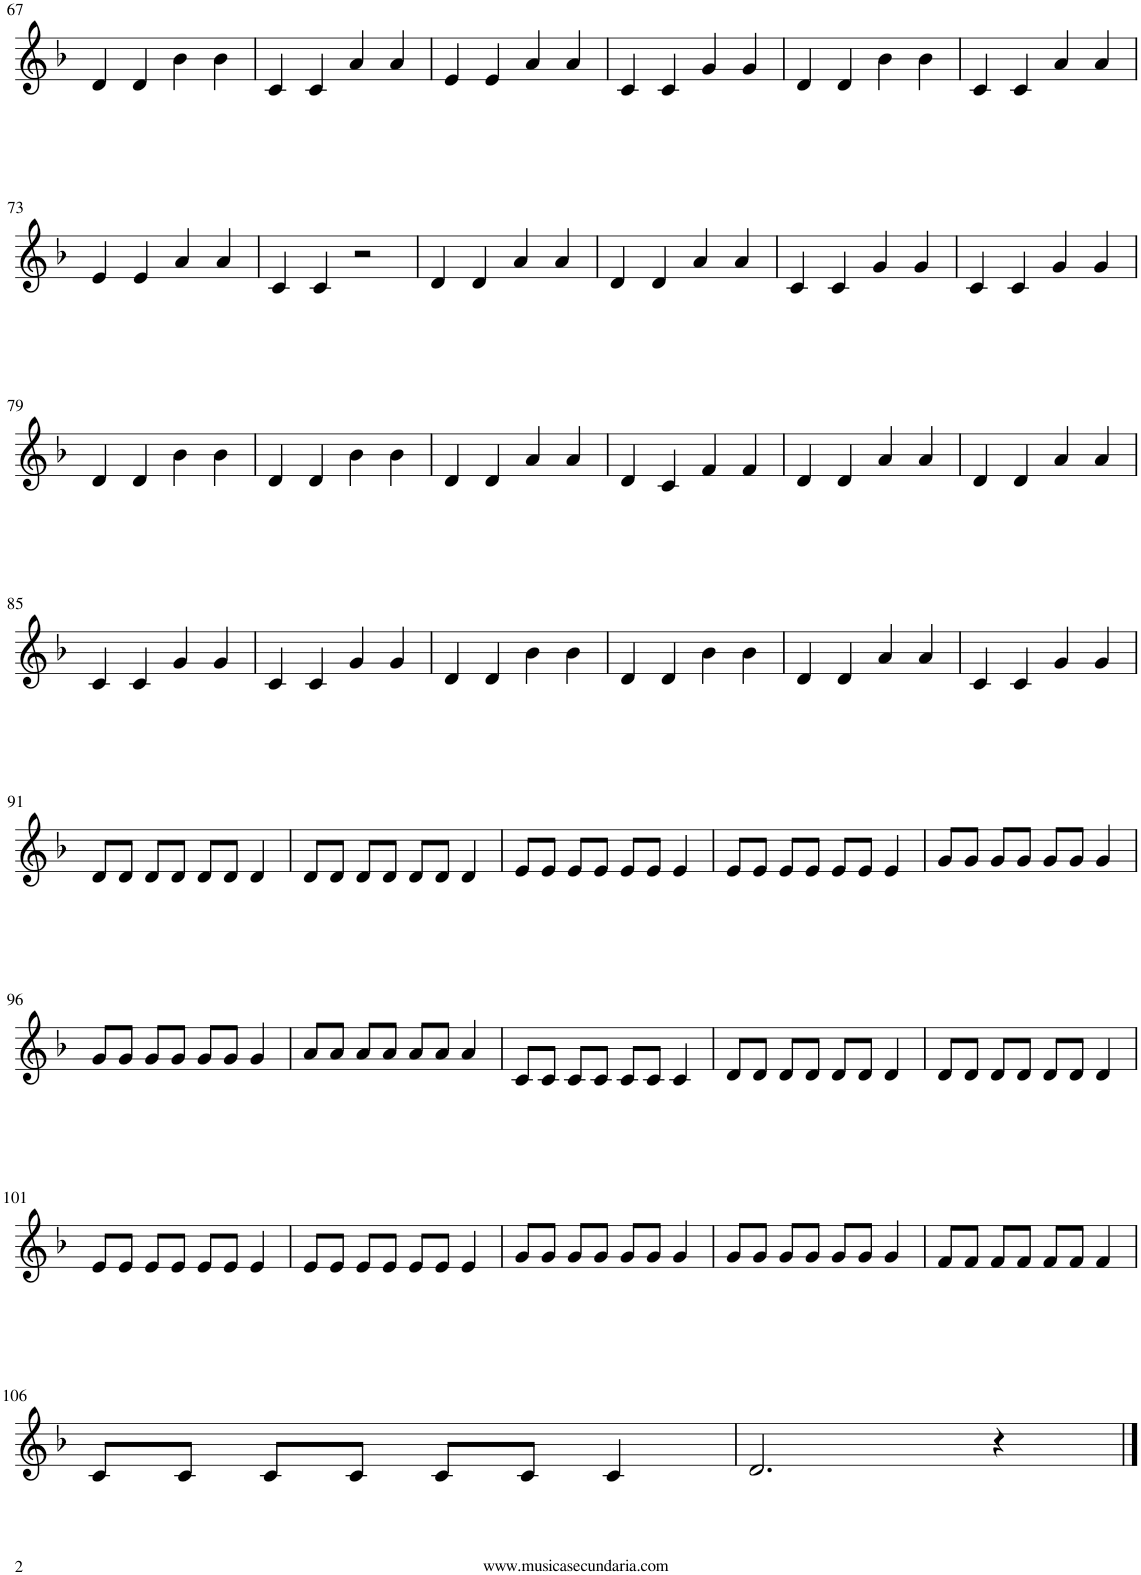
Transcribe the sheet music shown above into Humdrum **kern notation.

**kern
*part1
*staff1
*I"Flauta 3
*I'Fl
!!LO:PB:g=z
*clefG2
*k[b-]
*M4/4
=67
4d/
4d/
4b-\
4b-\
=68
4c/
4c/
4a/
4a/
=69
4e/
4e/
4a/
4a/
=70
4c/
4c/
4g/
4g/
=71
4d/
4d/
4b-\
4b-\
=72
4c/
4c/
4a/
4a/
!!LO:LB:g=z
=73
4e/
4e/
4a/
4a/
=74
4c/
4c/
2r
=75
4d/
4d/
4a/
4a/
=76
4d/
4d/
4a/
4a/
=77
4c/
4c/
4g/
4g/
=78
4c/
4c/
4g/
4g/
!!LO:LB:g=z
=79
4d/
4d/
4b-\
4b-\
=80
4d/
4d/
4b-\
4b-\
=81
4d/
4d/
4a/
4a/
=82
4d/
4c/
4f/
4f/
=83
4d/
4d/
4a/
4a/
=84
4d/
4d/
4a/
4a/
!!LO:LB:g=z
=85
4c/
4c/
4g/
4g/
=86
4c/
4c/
4g/
4g/
=87
4d/
4d/
4b-\
4b-\
=88
4d/
4d/
4b-\
4b-\
=89
4d/
4d/
4a/
4a/
=90
4c/
4c/
4g/
4g/
!!LO:LB:g=z
=91
8d/L
8d/J
8d/L
8d/J
8d/L
8d/J
4d/
=92
8d/L
8d/J
8d/L
8d/J
8d/L
8d/J
4d/
=93
8e/L
8e/J
8e/L
8e/J
8e/L
8e/J
4e/
=94
8e/L
8e/J
8e/L
8e/J
8e/L
8e/J
4e/
=95
8g/L
8g/J
8g/L
8g/J
8g/L
8g/J
4g/
!!LO:LB:g=z
=96
8g/L
8g/J
8g/L
8g/J
8g/L
8g/J
4g/
=97
8a/L
8a/J
8a/L
8a/J
8a/L
8a/J
4a/
=98
8c/L
8c/J
8c/L
8c/J
8c/L
8c/J
4c/
=99
8d/L
8d/J
8d/L
8d/J
8d/L
8d/J
4d/
=100
8d/L
8d/J
8d/L
8d/J
8d/L
8d/J
4d/
!!LO:LB:g=z
=101
8e/L
8e/J
8e/L
8e/J
8e/L
8e/J
4e/
=102
8e/L
8e/J
8e/L
8e/J
8e/L
8e/J
4e/
=103
8g/L
8g/J
8g/L
8g/J
8g/L
8g/J
4g/
=104
8g/L
8g/J
8g/L
8g/J
8g/L
8g/J
4g/
=105
8f/L
8f/J
8f/L
8f/J
8f/L
8f/J
4f/
!!LO:LB:g=z
=106
8c/L
8c/J
8c/L
8c/J
8c/L
8c/J
4c/
=107
2.d/
4r
==
*-
